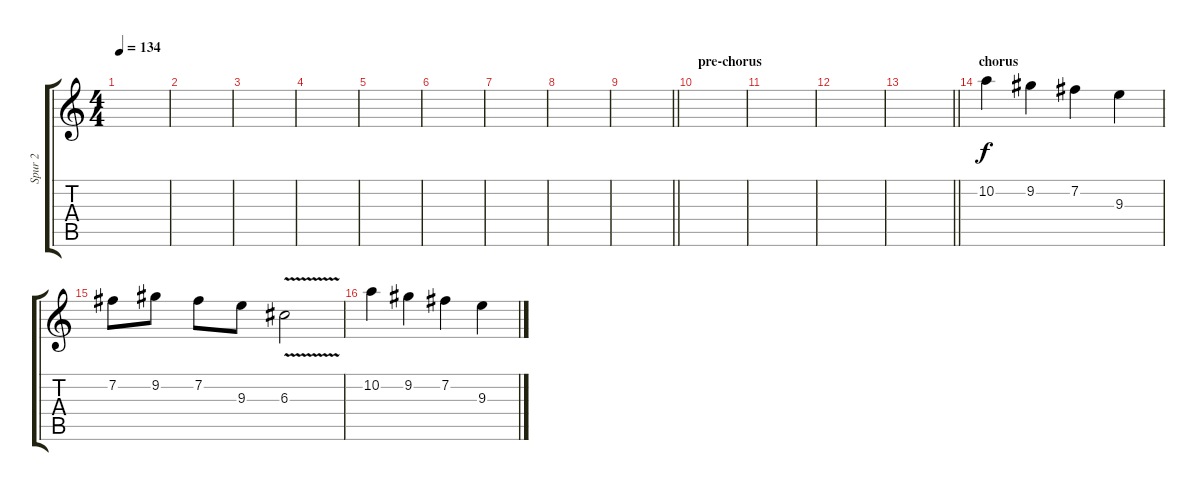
\track ("Spur 2" "Spur 2") {instrument distortionguitar}
\staff {score tabs}
\tuning (E4 B3 G3 D3 A2 E2) {hide}
\ts (4 4)
\tempo 134
\clef g2
\ks c
|
|
|
|
|
|
|
|
\barLineRight lightlight
|
\section ("" "pre-chorus")
|
|
|
\barLineRight lightlight
|
\section ("" "chorus")
10.2.4 9.2.4 7.2.4 9.3.4 |
7.2.8 9.2.8 7.2.8 9.3.8 6.3{v}.2 |
10.2.4 9.2.4 7.2.4 9.3.4
